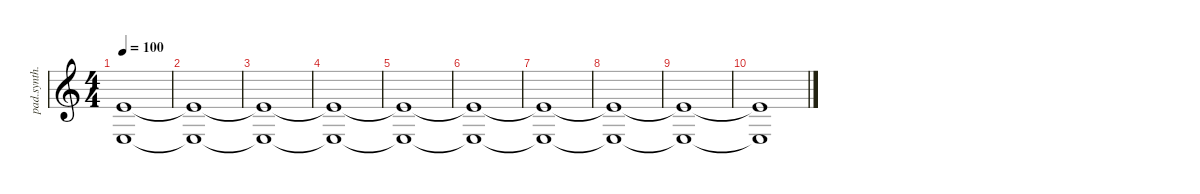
\defaultSystemsLayout 4
\hideDynamics
\bracketExtendMode nobrackets
\otherSystemsTrackNameOrientation horizontal
\track ("Synth Pad" "pad.synth.") {instrument pad4choir}
\staff {score}
\tuning (E5 B4 G4 D4 A3 E3)
\ts (4 4)
\tempo 100
\clef g2
\ks c
(2.4{t} 0.6{t}).1{dy f beam Up} |
(2.4{t} 0.6{t}).1{beam Up} |
(2.4{t} 0.6{t}).1{beam Up} |
(2.4{t} 0.6{t}).1{beam Up} |
(2.4{t} 0.6{t}).1{beam Up} |
(2.4{t} 0.6{t}).1{beam Up} |
(2.4{t} 0.6{t}).1{beam Up} |
(2.4{t} 0.6{t}).1{beam Up} |
(2.4{t} 0.6{t}).1{beam Up} |
(2.4{t} 0.6{t}).1{dy mp beam Up}
